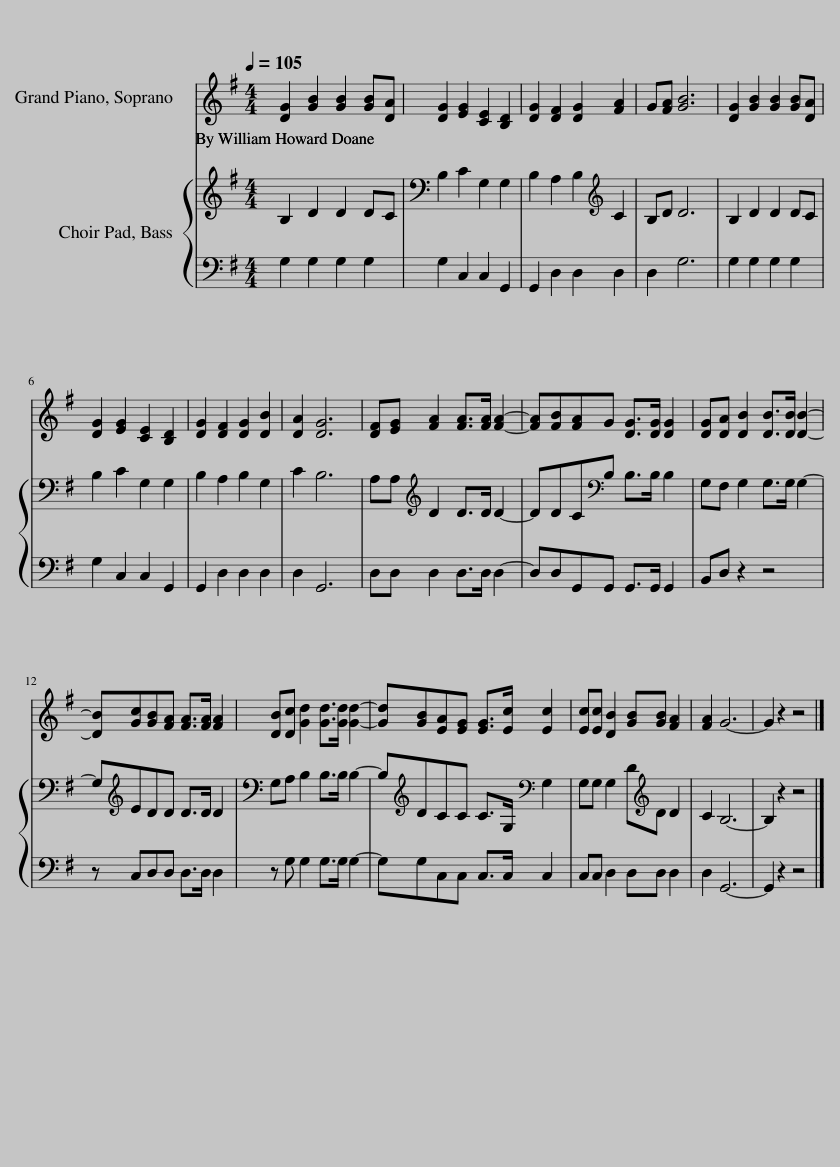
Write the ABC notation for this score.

X:1
%%score 1 { 2 | 3 }
L:1/8
Q:1/4=105
M:4/4
I:linebreak $
K:G
V:1 treble
V:2 treble
V:3 bass
V:1
 [DG]2 [GB]2 [GB]2 [GB][DA] | [DG]2 [EG]2 [CE]2 [B,D]2 | [DG]2 [DF]2 [DG]2 [FA]2 | G[FA] [GB]6 | [DG]2 [GB]2 [GB]2 [GB][DA] |$ %5
 [DG]2 [EG]2 [CE]2 [B,D]2 | [DG]2 [DF]2 [DG]2 [DB]2 | [DA]2 [DG]6 | [DF][EG] [FA]2 [FA]>[FA] [FA]2- | [FA][FB][FA]G [DG]>[DG] [DG]2 | %10
 [DG][DA] [DB]2 [DB]>[DB] [DB]2- |$ [DB][Gc][GB][FA] [FA]>[FA] [FA]2 | [DB][Dc] [Gd]2 [Gd]>[Gd] [Gd]2- | [Gd][GB][EA][EG] [EG]>[Ec] [Ec]2 | [Ec][Ec] [DB]2 [GB][GB] [FA]2 | %15
 [FA]2 G6- | G2 z2 z4 |] %17
V:2
 B,2 D2 D2 DC | B,2 C2 G,2 G,2 | B,2 A,2 B,2[K:treble] C2 | B,D D6 | B,2 D2 D2 DC |$ %5
 B,2 C2 G,2 G,2 | B,2 A,2 B,2 G,2 | C2 B,6 | A,A,[K:treble] D2 D>D D2- | DDC[K:bass]B, B,>B, B,2 | %10
 G,F, G,2 G,>G, G,2- |$ G,[K:treble]EDD D>D D2 | G,A, B,2 B,>B, B,2- | B,[K:treble]DCC C>G,[K:bass] G,2 | G,G, G,2 D[K:treble]D D2 | %15
 C2 B,6- | B,2 z2 z4 |] %17
V:3
 G,2 G,2 G,2 G,2 | G,2 C,2 C,2 G,,2 | G,,2 D,2 D,2 D,2 | D,2 G,6 | G,2 G,2 G,2 G,2 |$ %5
 G,2 C,2 C,2 G,,2 | G,,2 D,2 D,2 D,2 | D,2 G,,6 | D,D, D,2 D,>D, D,2- | D,D,G,,G,, G,,>G,, G,,2 | %10
 B,,D, z2 z4 |$ z C,D,D, D,>D, D,2 | z G, G,2 G,>G, G,2- | G,G,C,C, C,>C, C,2 | C,C, D,2 D,D, D,2 | %15
 D,2 G,,6- | G,,2 z2 z4 |] %17
